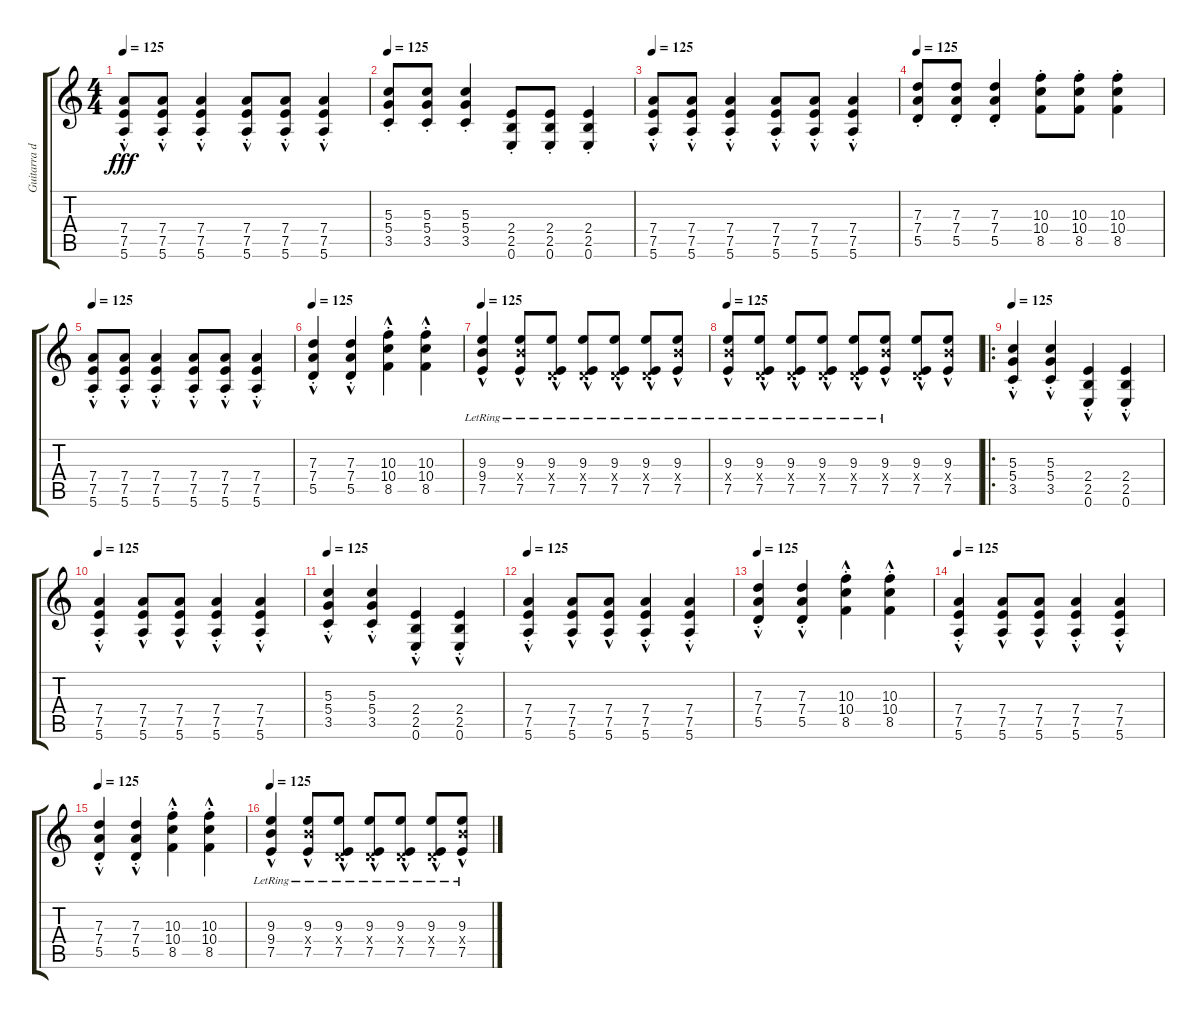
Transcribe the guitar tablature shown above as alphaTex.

\track ("Guitarra distorsion" "Guitarra d") {instrument distortionguitar}
\staff {score tabs}
\tuning (E4 B3 G3 D3 A2 E2) {hide}
\ts (4 4)
\tempo 125
\clef g2
\ks c
(7.4{hac st} 7.5{hac st} 5.6{hac st}).8{dy fff} (7.4{hac st} 7.5{hac st} 5.6{hac st}).8 (7.4{hac st} 7.5{hac st} 5.6{hac st}).4 (7.4{hac st} 7.5{hac st} 5.6{hac st}).8 (7.4{hac st} 7.5{hac st} 5.6{hac st}).8 (7.4{hac st} 7.5{hac st} 5.6{hac st}).4 |
\tempo 125
(5.3{st} 5.4{st} 3.5{st}).8 (5.3{st} 5.4{st} 3.5{st}).8 (5.3{st} 5.4{st} 3.5{st}).4 (2.4{st} 2.5{st} 0.6{st}).8 (2.4{st} 2.5{st} 0.6{st}).8 (2.4{st} 2.5{st} 0.6{st}).4 |
\tempo 125
(7.4{hac st} 7.5{hac st} 5.6{hac st}).8 (7.4{hac st} 7.5{hac st} 5.6{hac st}).8 (7.4{hac st} 7.5{hac st} 5.6{hac st}).4 (7.4{hac st} 7.5{hac st} 5.6{hac st}).8 (7.4{hac st} 7.5{hac st} 5.6{hac st}).8 (7.4{hac st} 7.5{hac st} 5.6{hac st}).4 |
\tempo 125
(7.3{st} 7.4{st} 5.5{st}).8 (7.3{st} 7.4{st} 5.5{st}).8 (7.3{st} 7.4{st} 5.5{st}).4 (10.3{st} 10.4{st} 8.5{st}).8 (10.3{st} 10.4{st} 8.5{st}).8 (10.3{st} 10.4{st} 8.5{st}).4 |
\tempo 125
(7.4{hac st} 7.5{hac st} 5.6{hac st}).8 (7.4{hac st} 7.5{hac st} 5.6{hac st}).8 (7.4{hac st} 7.5{hac st} 5.6{hac st}).4 (7.4{hac st} 7.5{hac st} 5.6{hac st}).8 (7.4{hac st} 7.5{hac st} 5.6{hac st}).8 (7.4{hac st} 7.5{hac st} 5.6{hac st}).4 |
\tempo 125
(7.3{hac st} 7.4{hac st} 5.5{hac st}).4 (7.3{hac st} 7.4{hac st} 5.5{hac st}).4 (10.3{hac st} 10.4{hac st} 8.5{hac st}).4 (10.3{hac st} 10.4{hac st} 8.5{hac st}).4 |
\tempo 125
(9.3{hac lr} 9.4{hac lr} 7.5{hac lr}).4 (9.3{hac lr} 9.4{hac x} 7.5{hac lr}).8 (9.3{hac lr} 0.4{hac x} 7.5{hac lr}).8 (9.3{hac lr} 0.4{hac x} 7.5{hac lr}).8 (9.3{hac lr} 0.4{hac x} 7.5{hac lr}).8 (9.3{hac lr} 0.4{hac x} 7.5{hac lr}).8 (9.3{hac lr} 9.4{hac x} 7.5{hac lr}).8 |
\tempo 125
(9.3{hac lr} 9.4{hac x} 7.5{hac lr}).8 (9.3{hac lr} 0.4{hac x} 7.5{hac lr}).8 (9.3{hac lr} 0.4{hac x} 7.5{hac lr}).8 (9.3{hac lr} 0.4{hac x} 7.5{hac lr}).8 (9.3{hac lr} 0.4{hac x} 7.5{hac lr}).8 (9.3{hac lr} 9.4{hac x} 7.5{hac lr}).8 (9.3{hac} 0.4{hac x} 7.5{hac}).8 (9.3{hac} 9.4{hac x} 7.5{hac}).8 |
\ro
\tempo 125
(5.3{hac st} 5.4{hac st} 3.5{hac st}).4 (5.3{hac st} 5.4{hac st} 3.5{hac st}).4 (2.4{hac st} 2.5{hac st} 0.6{st}).4 (2.4{hac st} 2.5{hac st} 0.6{st}).4 |
\tempo 125
(7.4{hac st} 7.5{hac st} 5.6{hac st}).4 (7.4{hac} 7.5{hac} 5.6{hac}).8 (7.4{hac} 7.5{hac} 5.6{hac}).8 (7.4{hac st} 7.5{hac st} 5.6{hac st}).4 (7.4{hac st} 7.5{hac st} 5.6{hac st}).4 |
\tempo 125
(5.3{hac st} 5.4{hac st} 3.5{hac st}).4 (5.3{hac st} 5.4{hac st} 3.5{hac st}).4 (2.4{hac st} 2.5{hac st} 0.6{st}).4 (2.4{hac st} 2.5{hac st} 0.6{st}).4 |
\tempo 125
(7.4{hac st} 7.5{hac st} 5.6{hac st}).4 (7.4{hac} 7.5{hac} 5.6{hac}).8 (7.4{hac} 7.5{hac} 5.6{hac}).8 (7.4{hac st} 7.5{hac st} 5.6{hac st}).4 (7.4{hac st} 7.5{hac st} 5.6{hac st}).4 |
\tempo 125
(7.3{hac st} 7.4{hac st} 5.5{hac st}).4 (7.3{hac st} 7.4{hac st} 5.5{hac st}).4 (10.3{hac st} 10.4{hac st} 8.5{hac st}).4 (10.3{hac st} 10.4{hac st} 8.5{hac st}).4 |
\tempo 125
(7.4{hac st} 7.5{hac st} 5.6{hac st}).4 (7.4{hac} 7.5{hac} 5.6{hac}).8 (7.4{hac} 7.5{hac} 5.6{hac}).8 (7.4{hac st} 7.5{hac st} 5.6{hac st}).4 (7.4{hac st} 7.5{hac st} 5.6{hac st}).4 |
\tempo 125
(7.3{hac st} 7.4{hac st} 5.5{hac st}).4 (7.3{hac st} 7.4{hac st} 5.5{hac st}).4 (10.3{hac st} 10.4{hac st} 8.5{hac st}).4 (10.3{hac st} 10.4{hac st} 8.5{hac st}).4 |
\tempo 125
(9.3{hac lr} 9.4{hac lr} 7.5{hac lr}).4 (9.3{hac lr} 9.4{hac x} 7.5{hac lr}).8 (9.3{hac lr} 0.4{hac x} 7.5{hac lr}).8 (9.3{hac lr} 0.4{hac x} 7.5{hac lr}).8 (9.3{hac lr} 0.4{hac x} 7.5{hac lr}).8 (9.3{hac lr} 0.4{hac x} 7.5{hac lr}).8 (9.3{hac lr} 9.4{hac x} 7.5{hac lr}).8
